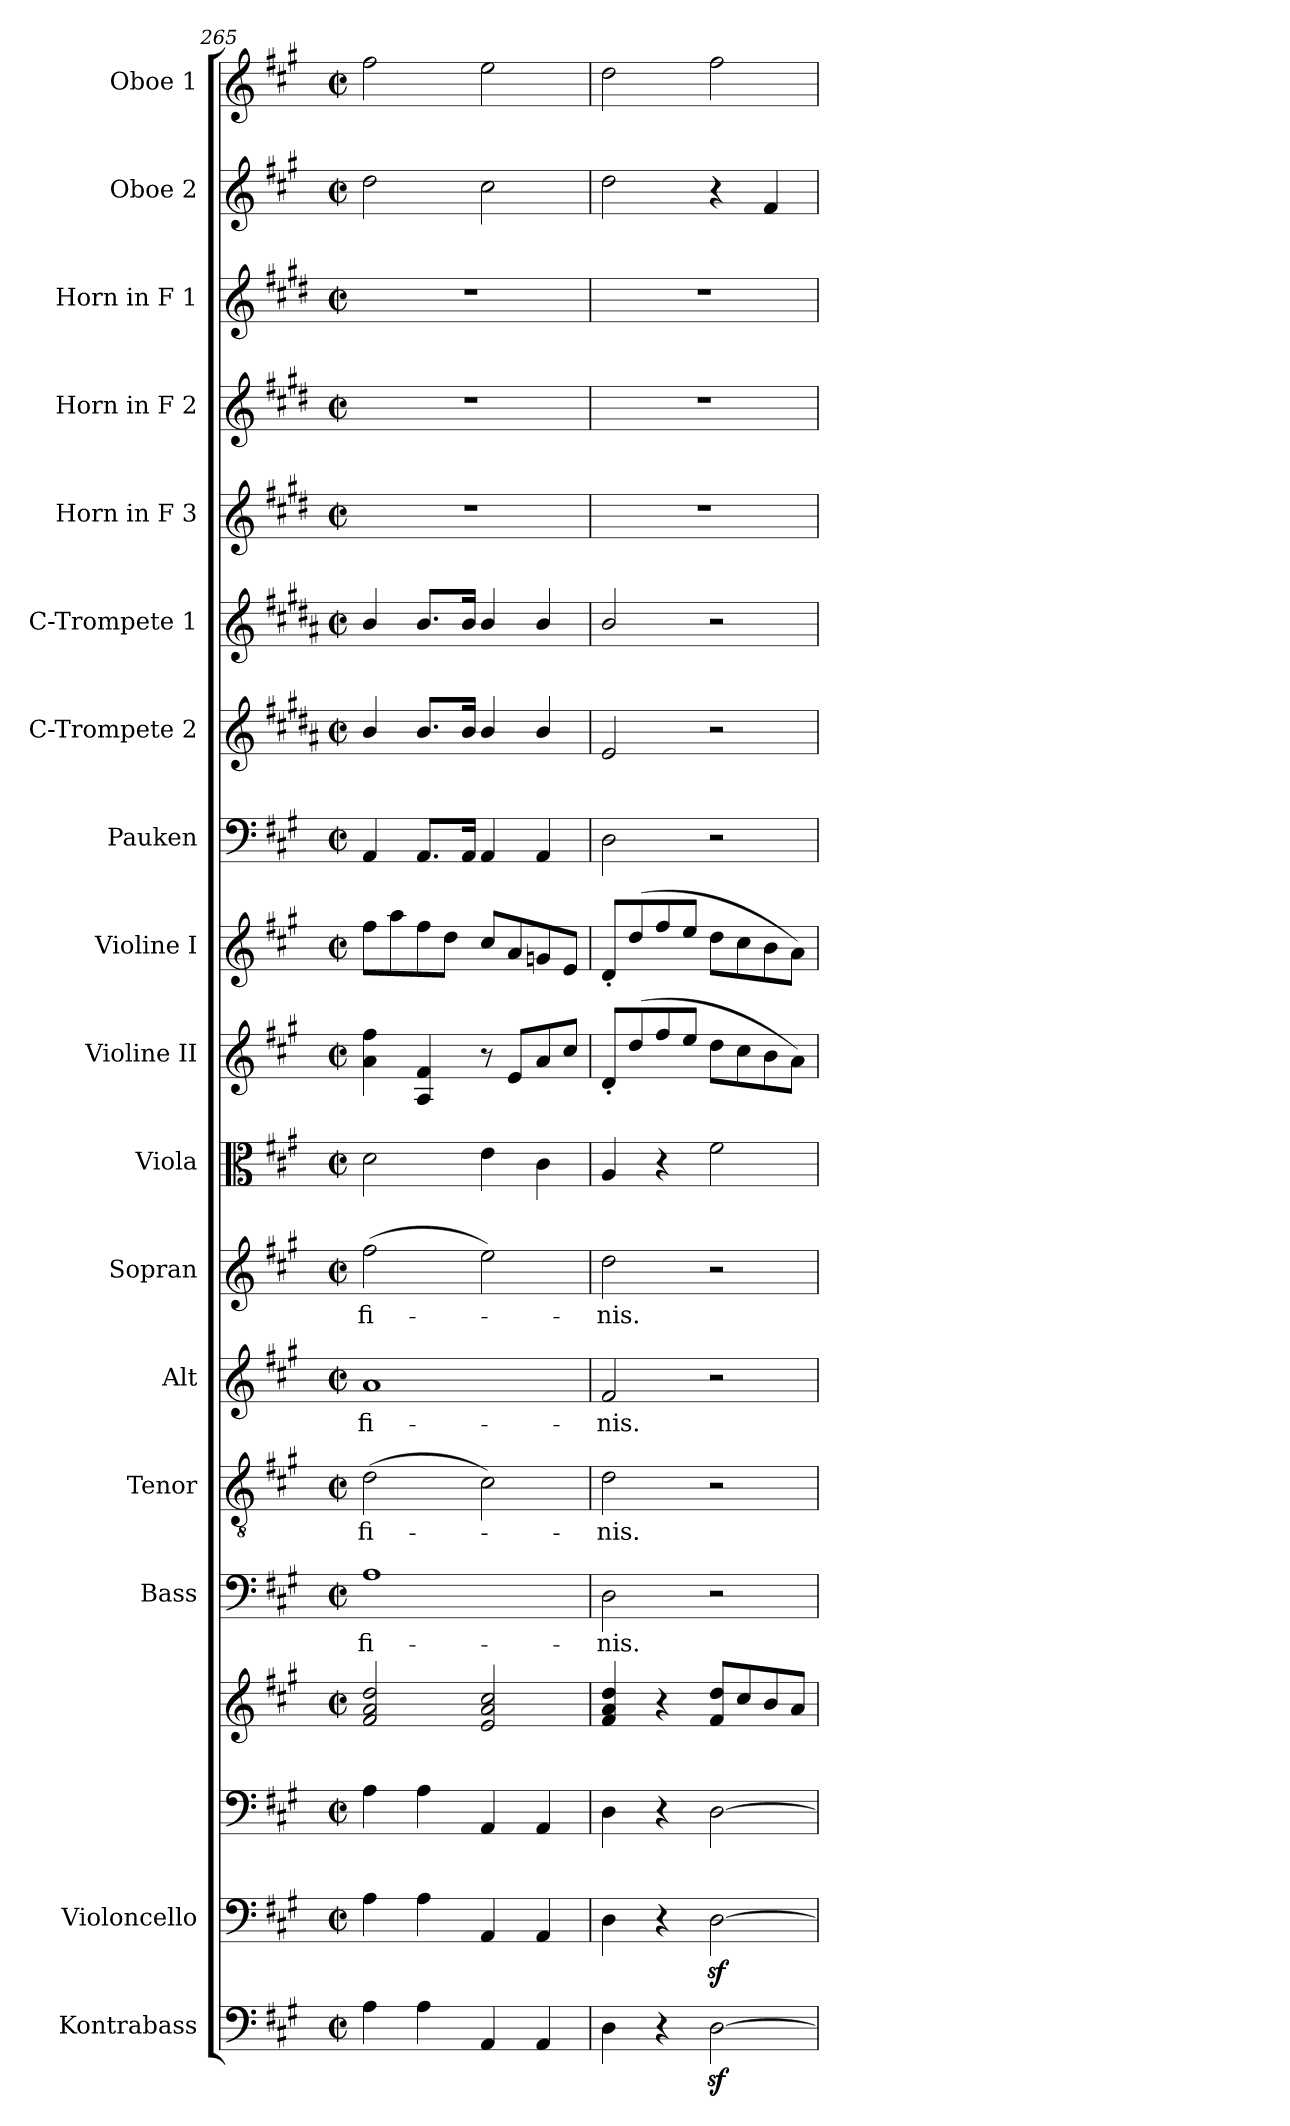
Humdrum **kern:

**kern	**kern	**kern	**kern	**kern	**text	**kern	**text	**kern	**text	**kern	**text	**kern	**kern	**kern	**kern	**kern	**kern	**kern	**kern	**kern	**kern	**kern
*part18	*part17	*part16	*part16	*part15	*part15	*part14	*part14	*part13	*part13	*part12	*part12	*part11	*part10	*part9	*part8	*part7	*part6	*part5	*part4	*part3	*part2	*part1
*staff19	*staff18	*staff17	*staff16	*staff15	*staff15	*staff14	*staff14	*staff13	*staff13	*staff12	*staff12	*staff11	*staff10	*staff9	*staff8	*staff7	*staff6	*staff5	*staff4	*staff3	*staff2	*staff1
*I"Kontrabass	*I"Violoncello	*	*	*I"Bass	*	*I"Tenor	*	*I"Alt	*	*I"Sopran	*	*I"Viola	*I"Violine II	*I"Violine I	*I"Pauken	*I"C-Trompete 2	*I"C-Trompete 1	*I"Horn in F 3	*I"Horn in F 2	*I"Horn in F 1	*I"Oboe 2	*I"Oboe 1
*I'Kb.	*I'Vc.	*	*	*I'B.	*	*I'T.	*	*I'A.	*	*I'S.	*	*I'Vla.	*I'Vl. II	*I'Vl. I	*I'Pk.	*I'C Trp. 2	*I'C Trp. 1	*	*	*	*I'Ob. 2	*I'Ob. 1
*clefF4	*clefF4	*clefF4	*clefG2	*clefF4	*	*clefGv2	*	*clefG2	*	*clefG2	*	*clefC3	*clefG2	*clefG2	*clefF4	*clefG2	*clefG2	*clefG2	*clefG2	*clefG2	*clefG2	*clefG2
*ITrd7c12	*	*	*	*	*	*	*	*	*	*	*	*	*	*	*	*ITrd1c2	*ITrd1c2	*ITrd4c7	*ITrd4c7	*ITrd4c7	*	*
*k[f#c#g#]	*k[f#c#g#]	*k[f#c#g#]	*k[f#c#g#]	*k[f#c#g#]	*	*k[f#c#g#]	*	*k[f#c#g#]	*	*k[f#c#g#]	*	*k[f#c#g#]	*k[f#c#g#]	*k[f#c#g#]	*k[f#c#g#]	*k[f#c#g#]	*k[f#c#g#]	*k[f#c#g#]	*k[f#c#g#]	*k[f#c#g#]	*k[f#c#g#]	*k[f#c#g#]
*A:	*A:	*A:	*A:	*A:	*	*A:	*	*A:	*	*A:	*	*A:	*A:	*A:	*A:	*A:	*A:	*A:	*A:	*A:	*A:	*A:
*M2/2	*M2/2	*M2/2	*M2/2	*M2/2	*	*M2/2	*	*M2/2	*	*M2/2	*	*M2/2	*M2/2	*M2/2	*M2/2	*M2/2	*M2/2	*M2/2	*M2/2	*M2/2	*M2/2	*M2/2
*met(c|)	*met(c|)	*met(c|)	*met(c|)	*met(c|)	*	*met(c|)	*	*met(c|)	*	*met(c|)	*	*met(c|)	*met(c|)	*met(c|)	*met(c|)	*met(c|)	*met(c|)	*met(c|)	*met(c|)	*met(c|)	*met(c|)	*met(c|)
=265	=265	=265	=265	=265	=265	=265	=265	=265	=265	=265	=265	=265	=265	=265	=265	=265	=265	=265	=265	=265	=265	=265
!	!	!	!	!	!LO:LY:b	!	!LO:LY:b	!	!LO:LY:b	!	!LO:LY:b	!	!	!	!	!	!	!	!	!	!	!
4AA\	4A\	4A\	2f#/ 2a/ 2dd/	1A	fi-	(>2d\	fi-	1a	fi-	(>2ff#\	fi-	2d\	4a\ 4ff#\	8ff#\L	4AA/	4a/	4a/	1r	1r	1r	2dd\	2ff#\
.	.	.	.	.	.	.	.	.	.	.	.	.	.	8aa\	.	.	.	.	.	.	.	.
4AA\	4A\	4A\	.	.	.	.	.	.	.	.	.	.	4A/ 4f#/	8ff#\	8.AA/L	8.a/L	8.a/L	.	.	.	.	.
.	.	.	.	.	.	.	.	.	.	.	.	.	.	8dd\J	.	.	.	.	.	.	.	.
.	.	.	.	.	.	.	.	.	.	.	.	.	.	.	16AA/Jk	16a/Jk	16a/Jk	.	.	.	.	.
4AAA/	4AA/	4AA/	2e/ 2a/ 2cc#/	.	.	2c#\)	.	.	.	2ee\)	.	4e\	8r	8cc#/L	4AA/	4a/	4a/	.	.	.	2cc#\	2ee\
.	.	.	.	.	.	.	.	.	.	.	.	.	8e/L	8a/	.	.	.	.	.	.	.	.
4AAA/	4AA/	4AA/	.	.	.	.	.	.	.	.	.	4c#\	8a/	8gn/	4AA/	4a/	4a/	.	.	.	.	.
.	.	.	.	.	.	.	.	.	.	.	.	.	8cc#/J	8e/J	.	.	.	.	.	.	.	.
=266	=266	=266	=266	=266	=266	=266	=266	=266	=266	=266	=266	=266	=266	=266	=266	=266	=266	=266	=266	=266	=266	=266
!	!	!	!	!	!LO:LY:b	!	!LO:LY:b	!	!LO:LY:b	!	!LO:LY:b	!	!	!	!	!	!	!	!	!	!	!
4DD\	4D\	4D\	4f#/ 4a/ 4dd/	2D\	-nis.	2d\	-nis.	2f#/	-nis.	2dd\	-nis.	4A/	8d'</L	8d'</L	2D\	2d/	2a/	1r	1r	1r	2dd\	2dd\
.	.	.	.	.	.	.	.	.	.	.	.	.	(>8dd/	(>8dd/	.	.	.	.	.	.	.	.
4r	4r	4r	4r	.	.	.	.	.	.	.	.	4r	8ff#/	8ff#/	.	.	.	.	.	.	.	.
.	.	.	.	.	.	.	.	.	.	.	.	.	8ee/J	8ee/J	.	.	.	.	.	.	.	.
[2DDz<\	[2Dz<\	[2D\	8f#/ 8dd/L	2r	.	2r	.	2r	.	2r	.	2f#\	8dd\L	8dd\L	2r	2r	2r	.	.	.	4r	2ff#\
.	.	.	8cc#/	.	.	.	.	.	.	.	.	.	8cc#\	8cc#\	.	.	.	.	.	.	.	.
.	.	.	8b/	.	.	.	.	.	.	.	.	.	8b\	8b\	.	.	.	.	.	.	4f#/	.
.	.	.	8a/J	.	.	.	.	.	.	.	.	.	8a\J)	8a\J)	.	.	.	.	.	.	.	.
=	=	=	=	=	=	=	=	=	=	=	=	=	=	=	=	=	=	=	=	=	=	=
*-	*-	*-	*-	*-	*-	*-	*-	*-	*-	*-	*-	*-	*-	*-	*-	*-	*-	*-	*-	*-	*-	*-
